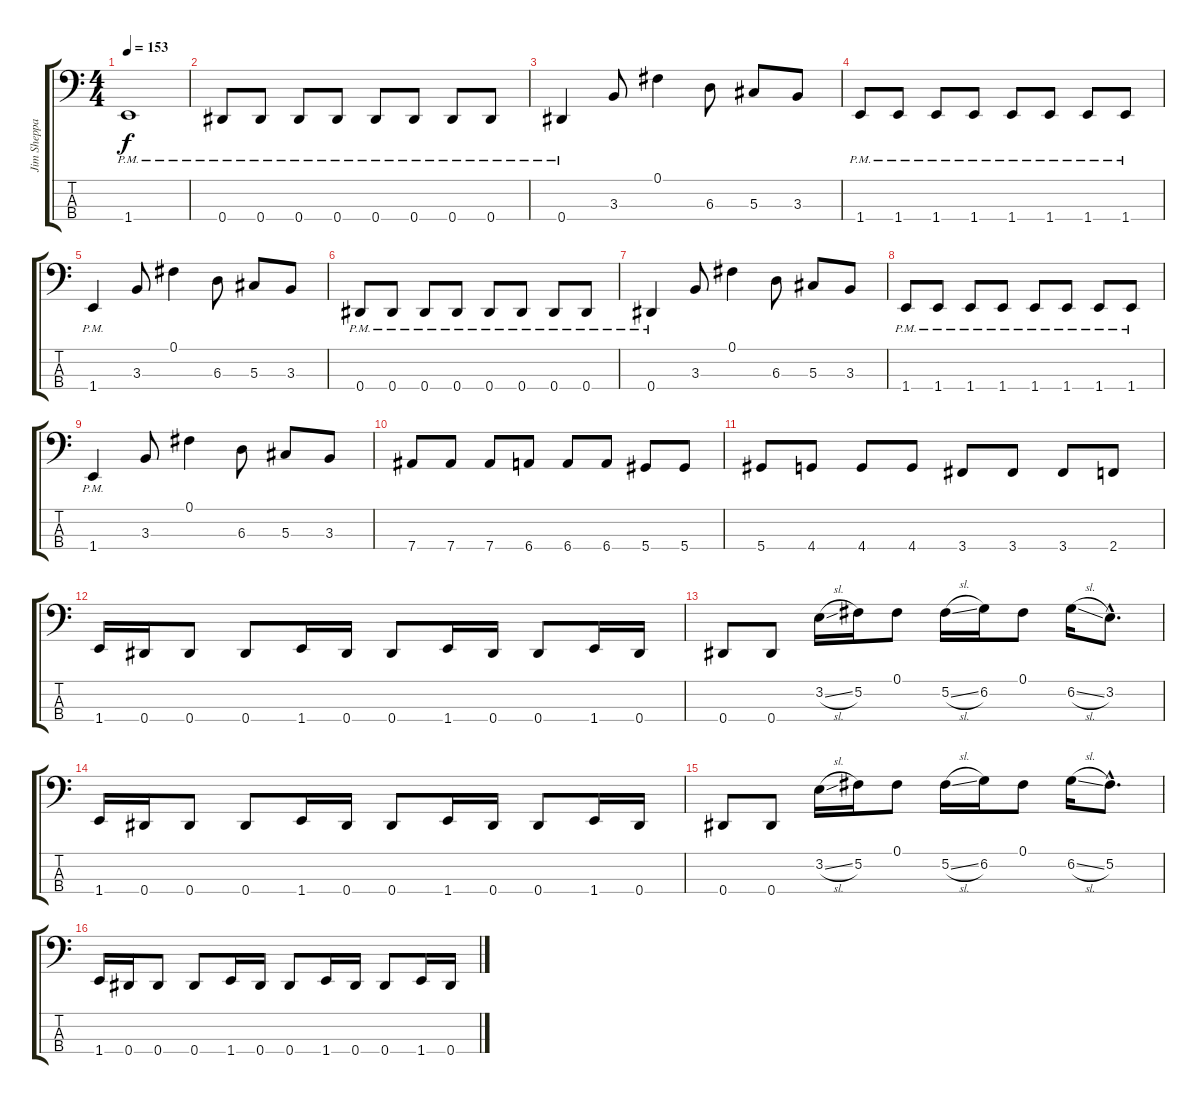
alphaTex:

\track ("Jim Sheppard" "Jim Sheppa") {instrument electricbassfinger}
\staff {score tabs}
\tuning (Gb2 Db2 Ab1 Eb1) {hide}
\ts (4 4)
\tempo 153
\clef f4
\ks c
1.4{pm}.1{dy f} |
0.4{pm}.8 0.4{pm}.8 0.4{pm}.8 0.4{pm}.8 0.4{pm}.8 0.4{pm}.8 0.4{pm}.8 0.4{pm}.8 |
0.4{pm}.4 3.3.8 0.1.4 6.3.8 5.3.8 3.3.8 |
1.4{pm}.8 1.4{pm}.8 1.4{pm}.8 1.4{pm}.8 1.4{pm}.8 1.4{pm}.8 1.4{pm}.8 1.4{pm}.8 |
1.4{pm}.4 3.3.8 0.1.4 6.3.8 5.3.8 3.3.8 |
0.4{pm}.8 0.4{pm}.8 0.4{pm}.8 0.4{pm}.8 0.4{pm}.8 0.4{pm}.8 0.4{pm}.8 0.4{pm}.8 |
0.4{pm}.4 3.3.8 0.1.4 6.3.8 5.3.8 3.3.8 |
1.4{pm}.8 1.4{pm}.8 1.4{pm}.8 1.4{pm}.8 1.4{pm}.8 1.4{pm}.8 1.4{pm}.8 1.4{pm}.8 |
1.4{pm}.4 3.3.8 0.1.4 6.3.8 5.3.8 3.3.8 |
7.4.8 7.4.8 7.4.8 6.4.8 6.4.8 6.4.8 5.4.8 5.4.8 |
5.4.8 4.4.8 4.4.8 4.4.8 3.4.8 3.4.8 3.4.8 2.4.8 |
1.4.16 0.4.16 0.4.8 0.4.8 1.4.16 0.4.16 0.4.8 1.4.16 0.4.16 0.4.8 1.4.16 0.4.16 |
0.4.8 0.4.8 3.2{sl}.16 5.2.16 0.1.8 5.2{sl}.16 6.2.16 0.1.8 6.2{sl}.16 3.2{hac}.8{d} |
1.4.16 0.4.16 0.4.8 0.4.8 1.4.16 0.4.16 0.4.8 1.4.16 0.4.16 0.4.8 1.4.16 0.4.16 |
0.4.8 0.4.8 3.2{sl}.16 5.2.16 0.1.8 5.2{sl}.16 6.2.16 0.1.8 6.2{sl}.16 5.2{hac}.8{d} |
1.4.16 0.4.16 0.4.8 0.4.8 1.4.16 0.4.16 0.4.8 1.4.16 0.4.16 0.4.8 1.4.16 0.4.16
